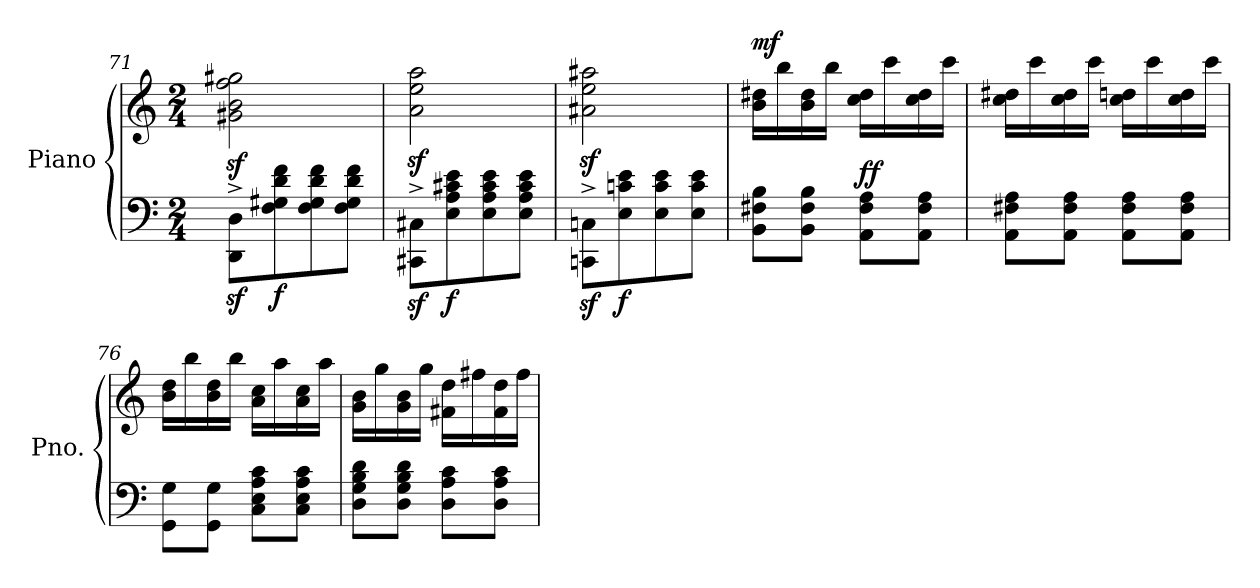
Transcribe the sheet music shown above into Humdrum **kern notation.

**kern	**kern	**dynam
*part1	*part1	*part1
*staff2	*staff1	*staff1/2
*I"Piano	*	*
*I'Pno.	*	*
!!LO:LB:g=z
*clefF4	*clefG2	*
*k[]	*k[]	*
*M2/4	*M2/4	*
=71	=71	=71
8DD\z<^ 8D\z<^L	2g#X\z< 2b\z< 2ff\z< 2gg#X\z<	.
!	!	!LO:DY:b=2
8F\ 8G#X\ 8d\ 8f\	.	f
8F\ 8G#\ 8d\ 8f\	.	.
8F\ 8G#\ 8d\ 8f\J	.	.
=72	=72	=72
8CC#X\z<^ 8C#X\z<^L	2a\z< 2ee\z< 2aa\z<	.
!	!	!LO:DY:b=2
8E\ 8A\ 8c#X\ 8e\	.	f
8E\ 8A\ 8c#\ 8e\	.	.
8E\ 8A\ 8c#\ 8e\J	.	.
=73	=73	=73
8CCn\z<^ 8Cn\z<^L	2a#X\z< 2ee\z< 2aa#X\z<	.
!	!	!LO:DY:b=2
8E\ 8cn\ 8e\	.	f
8E\ 8c\ 8e\	.	.
8E\ 8c\ 8e\J	.	.
=74	=74	=74
!	!	!LO:DY:a
8BB\ 8F#X\ 8B\L	16b\ 16dd#X\LL	mf
.	16bb\	.
8BB\ 8F#\ 8B\J	16b\ 16dd#\	.
.	16bb\JJ	.
!	!	!LO:DY:a=2
8AA\ 8F#\ 8A\L	16cc\ 16dd#\LL	ff
.	16ccc\	.
8AA\ 8F#\ 8A\J	16cc\ 16dd#\	.
.	16ccc\JJ	.
=75	=75	=75
8AA\ 8F#X\ 8A\L	16cc\ 16dd#X\LL	.
.	16ccc\	.
8AA\ 8F#\ 8A\J	16cc\ 16dd#\	.
.	16ccc\JJ	.
8AA\ 8F#\ 8A\L	16cc\ 16ddn\LL	.
.	16ccc\	.
8AA\ 8F#\ 8A\J	16cc\ 16dd\	.
.	16ccc\JJ	.
=76	=76	=76
8GG\ 8G\L	16b\ 16dd\LL	.
.	16bb\	.
8GG\ 8G\J	16b\ 16dd\	.
.	16bb\JJ	.
8C\ 8E\ 8A\ 8c\L	16a\ 16cc\LL	.
.	16aa\	.
8C\ 8E\ 8A\ 8c\J	16a\ 16cc\	.
.	16aa\JJ	.
!!LO:LB:g=z
=77	=77	=77
8D\ 8G\ 8B\ 8d\L	16g\ 16b\LL	.
.	16gg\	.
8D\ 8G\ 8B\ 8d\J	16g\ 16b\	.
.	16gg\JJ	.
8D\ 8A\ 8c\L	16f#X\ 16dd\LL	.
.	16ff#X\	.
8D\ 8A\ 8c\J	16f#\ 16dd\	.
.	16ff#\JJ	.
=	=	=
*-	*-	*-
